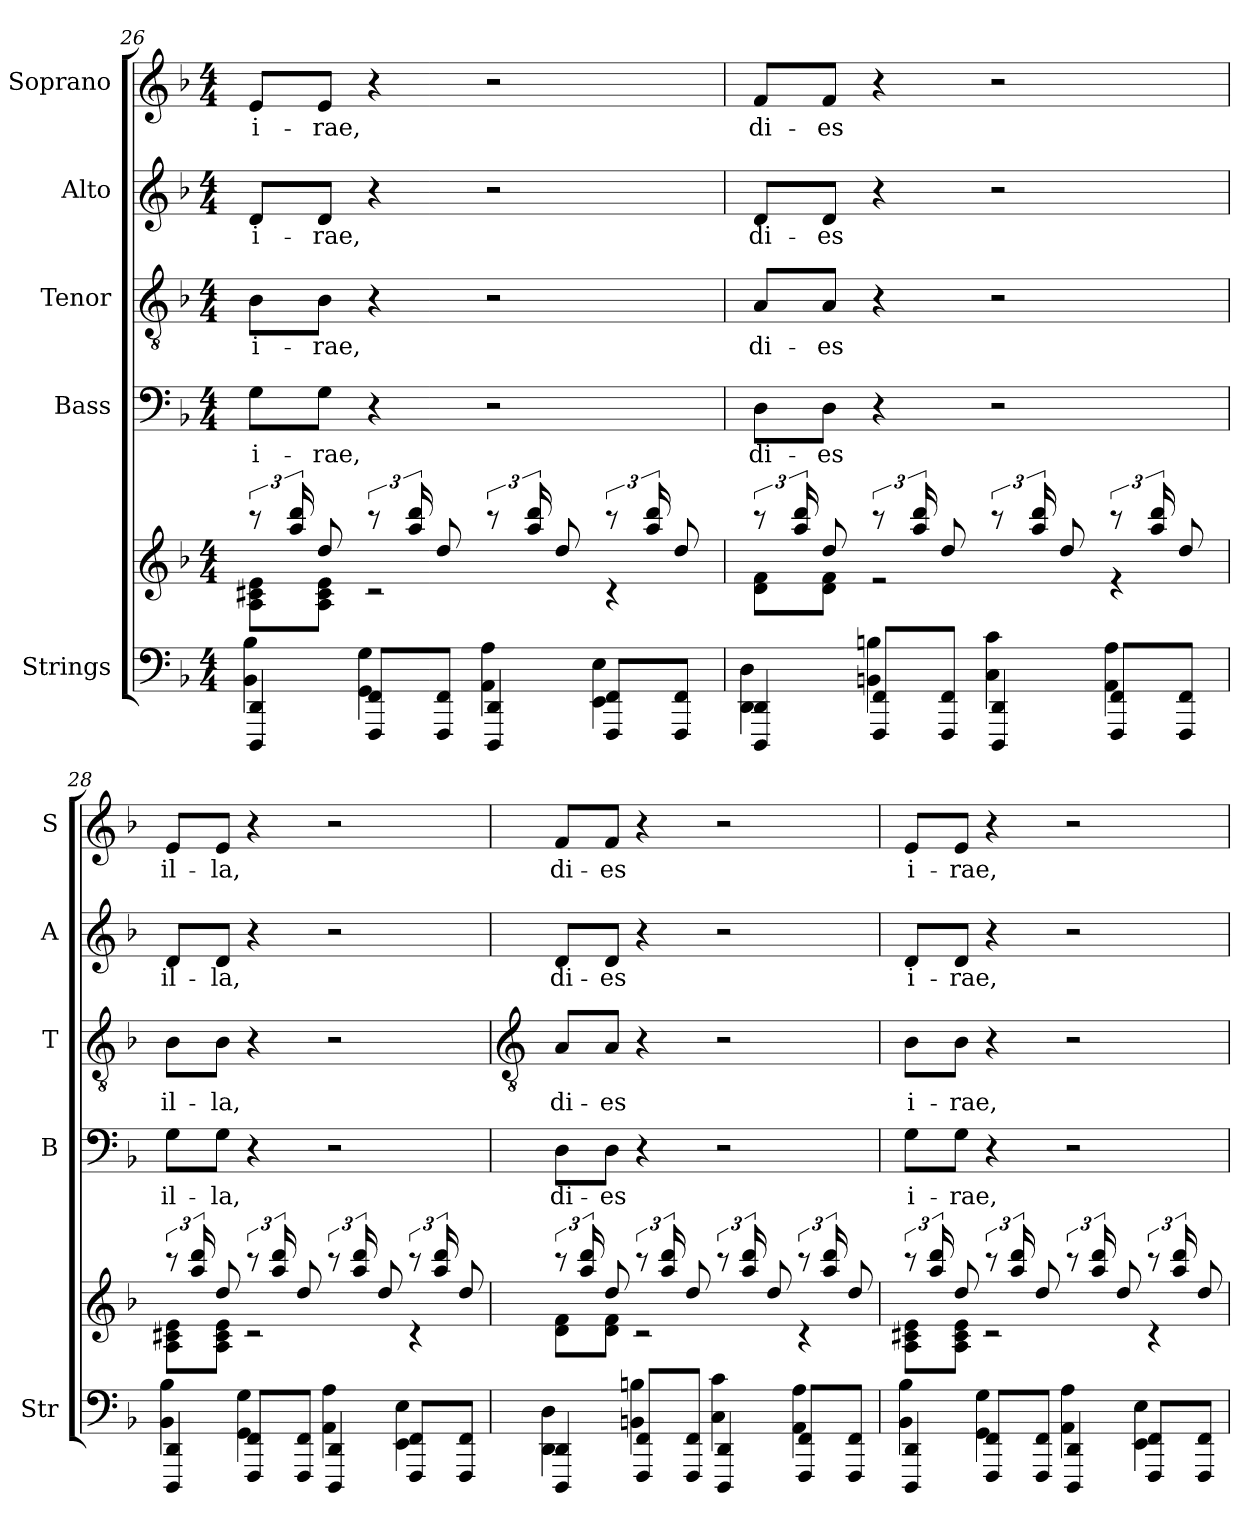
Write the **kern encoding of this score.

**kern	**kern	**kern	**text	**kern	**text	**kern	**text	**kern	**text
*part5	*part5	*part4	*part4	*part3	*part3	*part2	*part2	*part1	*part1
*staff6	*staff5	*staff4	*staff4	*staff3	*staff3	*staff2	*staff2	*staff1	*staff1
*I"Strings	*	*I"Bass	*	*I"Tenor	*	*I"Alto	*	*I"Soprano	*
*I'Str	*	*I'B	*	*I'T	*	*I'A	*	*I'S	*
!!LO:LB:g=z
*clefF4	*clefG2	*clefF4	*	*clefGv2	*	*clefG2	*	*clefG2	*
*k[b-]	*k[b-]	*k[b-]	*	*k[b-]	*	*k[b-]	*	*k[b-]	*
*F:	*F:	*F:	*	*F:	*	*F:	*	*F:	*
*M4/4	*M4/4	*M4/4	*	*M4/4	*	*M4/4	*	*M4/4	*
=26	=26	=26	=26	=26	=26	=26	=26	=26	=26
*^	*^	*	*	*	*	*	*	*	*
!	!	!	!	!	!LO:LY:b	!	!LO:LY:b	!	!LO:LY:b	!	!LO:LY:b
4DDD/ 4DD/	4BB-\ 4B-\	12r	8A\ 8c#X\ 8e\L	8GL	i-	8B-L	i-	8dL	i-	8eL	i-
.	.	24aa/ 24ddd/LL	.	.	.	.	.	.	.	.	.
!	!	!	!	!	!LO:LY:b	!	!LO:LY:b	!	!LO:LY:b	!	!LO:LY:b
.	.	8dd/J	8A\ 8c#\ 8e\J	8GJ	-rae,	8B-J	-rae,	8dJ	-rae,	8eJ	-rae,
8FFF/ 8FF/L	4GG\ 4G\	12r	2r	4r	.	4r	.	4r	.	4r	.
.	.	24aa/ 24ddd/LL	.	.	.	.	.	.	.	.	.
8FFF/ 8FF/J	.	8dd/J	.	.	.	.	.	.	.	.	.
4DDD/ 4DD/	4AA\ 4A\	12r	.	2r	.	2r	.	2r	.	2r	.
.	.	24aa/ 24ddd/LL	.	.	.	.	.	.	.	.	.
.	.	8dd/J	.	.	.	.	.	.	.	.	.
8FFF/ 8FF/L	4EE\ 4E\	12r	4r	.	.	.	.	.	.	.	.
.	.	24aa/ 24ddd/LL	.	.	.	.	.	.	.	.	.
8FFF/ 8FF/J	.	8dd/J	.	.	.	.	.	.	.	.	.
=27	=27	=27	=27	=27	=27	=27	=27	=27	=27	=27	=27
!	!	!	!	!	!LO:LY:b	!	!LO:LY:b	!	!LO:LY:b	!	!LO:LY:b
4DDD/ 4DD/	4DD\ 4D\	12r	8d\ 8f\L	8DL	di-	8AL	di-	8dL	di-	8fL	di-
.	.	24aa/ 24ddd/LL	.	.	.	.	.	.	.	.	.
!	!	!	!	!	!LO:LY:b	!	!LO:LY:b	!	!LO:LY:b	!	!LO:LY:b
.	.	8dd/J	8d\ 8f\J	8DJ	-es	8AJ	-es	8dJ	-es	8fJ	-es
8FFF/ 8FF/L	4BBn\ 4Bn\	12r	2r	4r	.	4r	.	4r	.	4r	.
.	.	24aa/ 24ddd/LL	.	.	.	.	.	.	.	.	.
8FFF/ 8FF/J	.	8dd/J	.	.	.	.	.	.	.	.	.
4DDD/ 4DD/	4C\ 4c\	12r	.	2r	.	2r	.	2r	.	2r	.
.	.	24aa/ 24ddd/LL	.	.	.	.	.	.	.	.	.
.	.	8dd/J	.	.	.	.	.	.	.	.	.
8FFF/ 8FF/L	4AA\ 4A\	12r	4r	.	.	.	.	.	.	.	.
.	.	24aa/ 24ddd/LL	.	.	.	.	.	.	.	.	.
8FFF/ 8FF/J	.	8dd/J	.	.	.	.	.	.	.	.	.
=28	=28	=28	=28	=28	=28	=28	=28	=28	=28	=28	=28
!	!	!	!	!	!LO:LY:b	!	!LO:LY:b	!	!LO:LY:b	!	!LO:LY:b
4DDD/ 4DD/	4BB-\ 4B-\	12r	8A\ 8c#X\ 8e\L	8GL	il-	8B-L	il-	8dL	il-	8eL	il-
.	.	24aa/ 24ddd/LL	.	.	.	.	.	.	.	.	.
!	!	!	!	!	!LO:LY:b	!	!LO:LY:b	!	!LO:LY:b	!	!LO:LY:b
.	.	8dd/J	8A\ 8c#\ 8e\J	8GJ	-la,	8B-J	-la,	8dJ	-la,	8eJ	-la,
8FFF/ 8FF/L	4GG\ 4G\	12r	2r	4r	.	4r	.	4r	.	4r	.
.	.	24aa/ 24ddd/LL	.	.	.	.	.	.	.	.	.
8FFF/ 8FF/J	.	8dd/J	.	.	.	.	.	.	.	.	.
4DDD/ 4DD/	4AA\ 4A\	12r	.	2r	.	2r	.	2r	.	2r	.
.	.	24aa/ 24ddd/LL	.	.	.	.	.	.	.	.	.
.	.	8dd/J	.	.	.	.	.	.	.	.	.
8FFF/ 8FF/L	4EE\ 4E\	12r	4r	.	.	.	.	.	.	.	.
.	.	24aa/ 24ddd/LL	.	.	.	.	.	.	.	.	.
8FFF/ 8FF/J	.	8dd/J	.	.	.	.	.	.	.	.	.
!!LO:LB:g=z
=29	=29	=29	=29	=29	=29	=29	=29	=29	=29	=29	=29
*	*	*	*	*	*	*clefGv2	*	*	*	*	*
!	!	!	!	!	!LO:LY:b	!	!LO:LY:b	!	!LO:LY:b	!	!LO:LY:b
4DDD/ 4DD/	4DD\ 4D\	12r	8d\ 8f\L	8DL	di-	8AL	di-	8dL	di-	8fL	di-
.	.	24aa/ 24ddd/LL	.	.	.	.	.	.	.	.	.
!	!	!	!	!	!LO:LY:b	!	!LO:LY:b	!	!LO:LY:b	!	!LO:LY:b
.	.	8dd/J	8d\ 8f\J	8DJ	-es	8AJ	-es	8dJ	-es	8fJ	-es
8FFF/ 8FF/L	4BBn\ 4Bn\	12r	2r	4r	.	4r	.	4r	.	4r	.
.	.	24aa/ 24ddd/LL	.	.	.	.	.	.	.	.	.
8FFF/ 8FF/J	.	8dd/J	.	.	.	.	.	.	.	.	.
4DDD/ 4DD/	4C\ 4c\	12r	.	2r	.	2r	.	2r	.	2r	.
.	.	24aa/ 24ddd/LL	.	.	.	.	.	.	.	.	.
.	.	8dd/J	.	.	.	.	.	.	.	.	.
8FFF/ 8FF/L	4AA\ 4A\	12r	4r	.	.	.	.	.	.	.	.
.	.	24aa/ 24ddd/LL	.	.	.	.	.	.	.	.	.
8FFF/ 8FF/J	.	8dd/J	.	.	.	.	.	.	.	.	.
=30	=30	=30	=30	=30	=30	=30	=30	=30	=30	=30	=30
!	!	!	!	!	!LO:LY:b	!	!LO:LY:b	!	!LO:LY:b	!	!LO:LY:b
4DDD/ 4DD/	4BB-\ 4B-\	12r	8A\ 8c#X\ 8e\L	8GL	i-	8B-L	i-	8dL	i-	8eL	i-
.	.	24aa/ 24ddd/LL	.	.	.	.	.	.	.	.	.
!	!	!	!	!	!LO:LY:b	!	!LO:LY:b	!	!LO:LY:b	!	!LO:LY:b
.	.	8dd/J	8A\ 8c#\ 8e\J	8GJ	-rae,	8B-J	-rae,	8dJ	-rae,	8eJ	-rae,
8FFF/ 8FF/L	4GG\ 4G\	12r	2r	4r	.	4r	.	4r	.	4r	.
.	.	24aa/ 24ddd/LL	.	.	.	.	.	.	.	.	.
8FFF/ 8FF/J	.	8dd/J	.	.	.	.	.	.	.	.	.
4DDD/ 4DD/	4AA\ 4A\	12r	.	2r	.	2r	.	2r	.	2r	.
.	.	24aa/ 24ddd/LL	.	.	.	.	.	.	.	.	.
.	.	8dd/J	.	.	.	.	.	.	.	.	.
8FFF/ 8FF/L	4EE\ 4E\	12r	4r	.	.	.	.	.	.	.	.
.	.	24aa/ 24ddd/LL	.	.	.	.	.	.	.	.	.
8FFF/ 8FF/J	.	8dd/J	.	.	.	.	.	.	.	.	.
*v	*v	*	*	*	*	*	*	*	*	*	*
*	*v	*v	*	*	*	*	*	*	*	*
=	=	=	=	=	=	=	=	=	=
*-	*-	*-	*-	*-	*-	*-	*-	*-	*-
